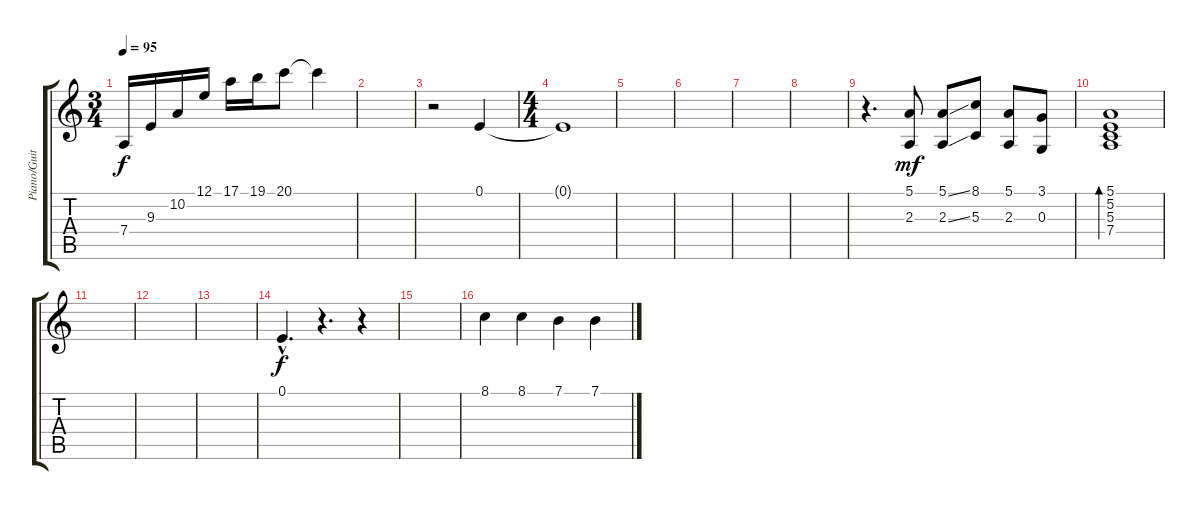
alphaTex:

\track ("Piano/Guitar 2" "Piano/Guit") {instrument acousticgrandpiano}
\staff {score tabs}
\tuning (E4 B3 G3 D3 A2 E2) {hide}
\ts (3 4)
\tempo 95
\clef g2
\ks c
7.4.16{dy f balance 11 instrument harpsichord} 9.3.16 10.2.16 12.1.16 17.1.16 19.1.16 20.1.8 20.1{t}.4 |
|
r.2{balance 8} 0.1.4{instrument reversecymbal} |
\ts (4 4)
0.1{t}.1 |
|
|
|
|
r.4{d balance 14 instrument acousticguitarnylon} (5.1 2.3).8{dy mf} (5.1{ss} 2.3{ss}).8 (8.1 5.3).8 (5.1 2.3).8 (3.1 0.3).8 |
(5.1 5.2 5.3 7.4).1{bd 240} |
|
|
|
0.1{hac}.4{d dy f balance 8 instrument reversecymbal} r.4{d} r.4{instrument harpsichord} |
|
8.1.4{balance 8 instrument acousticgrandpiano} 8.1.4 7.1.4 7.1.4
